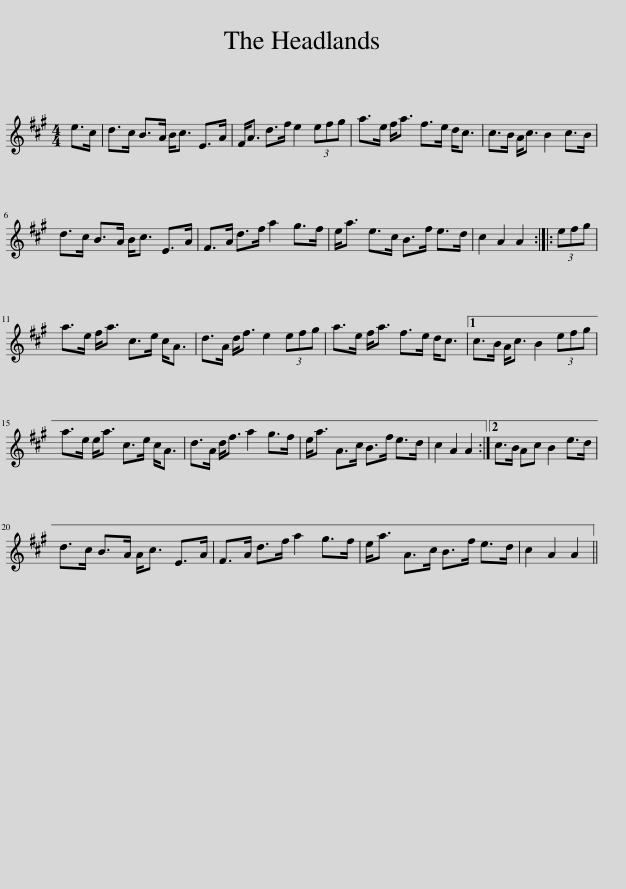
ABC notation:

X:1
L:1/8
M:4/4
I:linebreak $
K:A
V:1 treble
V:1
 e>c | d>c B>A B<c E>A | F<A d>f e2 (3efg | a>e f<a f>e d<c | c>B A<c B2 c>B |$ %5
 d>c B>A B<c E>A | F>A d>f a2 g>f | e<a e>c B>f e>d | c2 A2 A2 :: (3efg |$ %10
 a>e f<a c>e c<A | d>A d<f e2 (3efg | a>e f<a f>e d<c |1 c>B A<c B2 (3efg |$ a>e e<a c>e c<A | %15
 d>A d<f a2 g>f | e<a A>c B>f e>d | c2 A2 A2 :|2 c>B Ac B2 e>d |$ d>c B>A A<c E>A | %20
 F>A d>f a2 g>f | e<a A>c B>f e>d | c2 A2 A2 || %23
